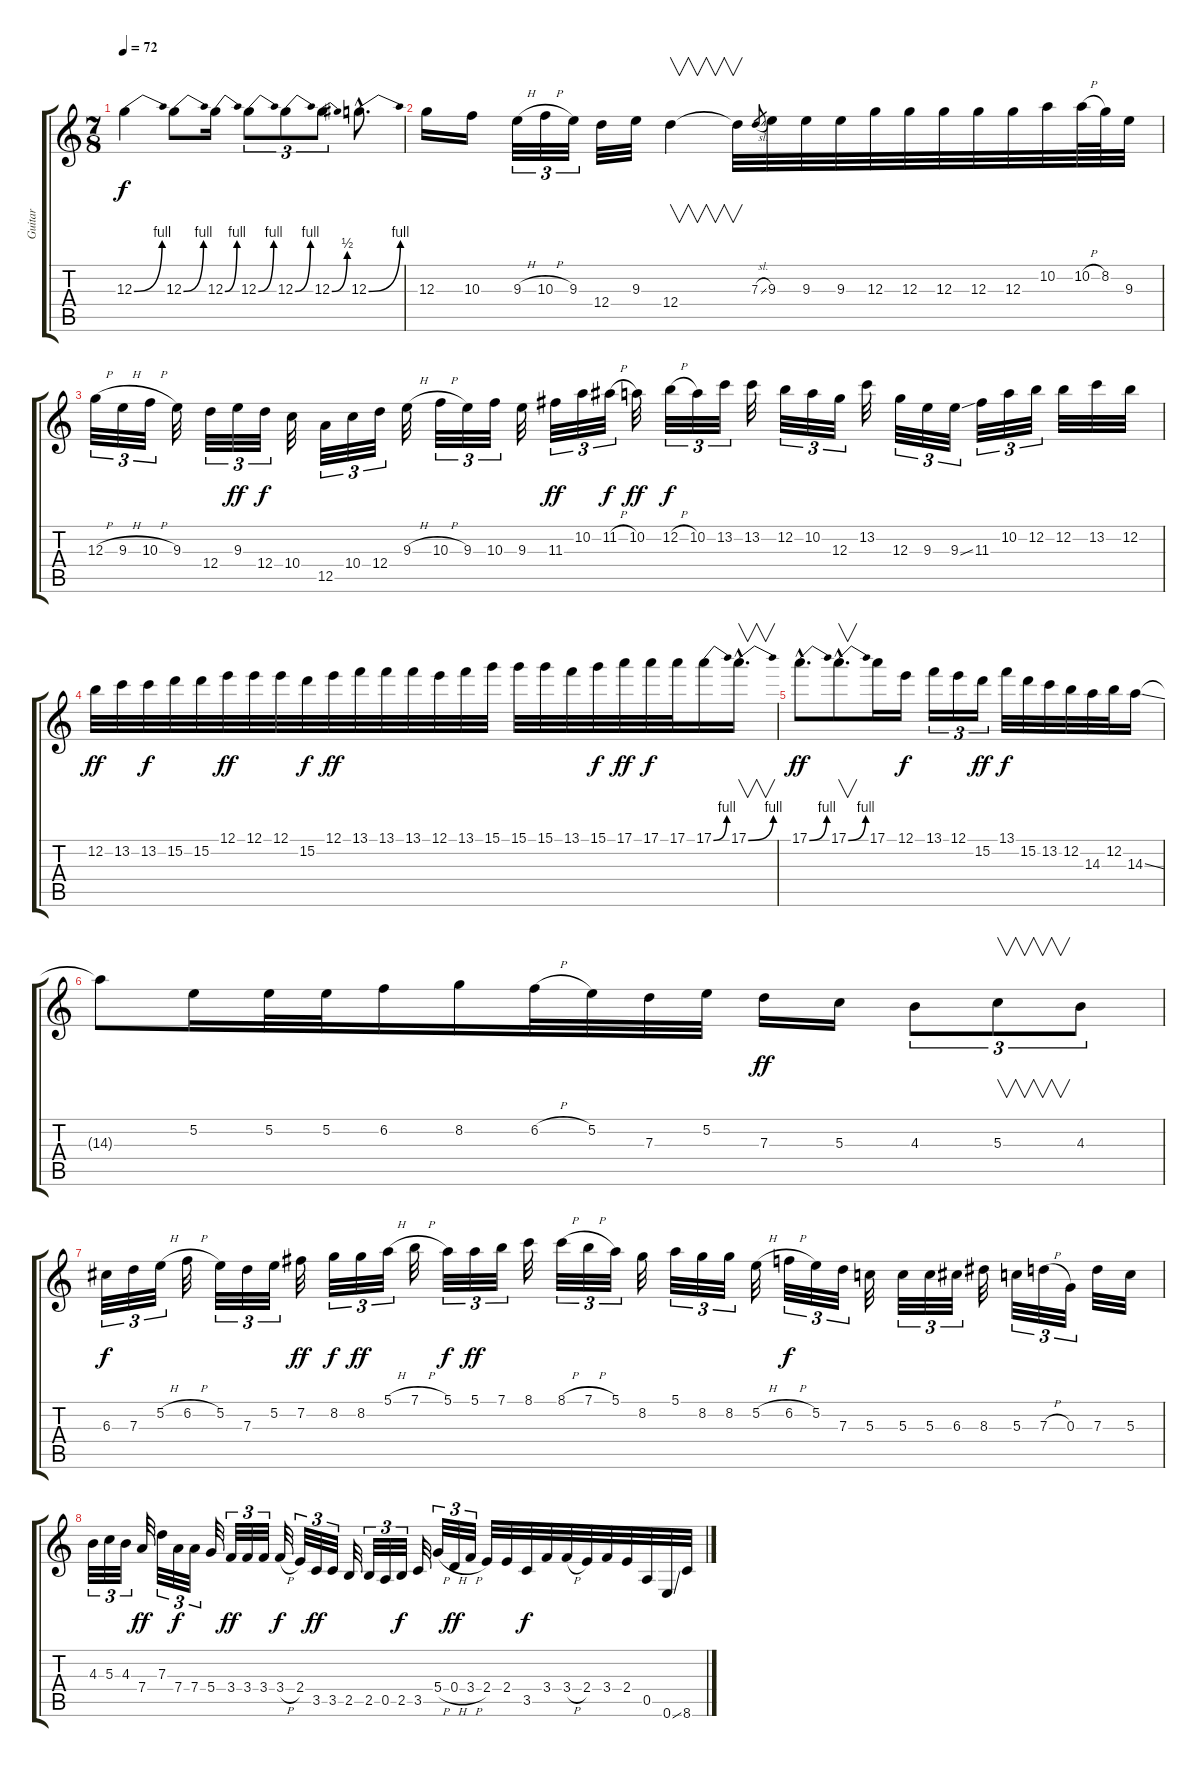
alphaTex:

\track ("Guitar" "Guitar") {instrument electricguitarclean}
\staff {score tabs}
\tuning (E4 B3 G3 D3 A2 E2) {hide}
\ts (7 8)
\tempo 72
\clef g2
\ks c
12.3{be (bend 0 0 60 4)}.4{dy f} 12.3{be (bend 0 0 60 4)}.8 12.3{be (bend 0 0 60 4)}.16 12.3{be (bend 0 0 60 4)}.8{tu (3 2)} 12.3{be (bend 0 0 60 4)}.8{tu (3 2)} 12.3{be (bend 0 0 60 2)}.8{tu (3 2)} 12.3{be (bend 0 0 60 4) hac}.8{d} |
12.3.16 10.3.16 9.3{h}.32{tu (3 2)} 10.3{h}.32{tu (3 2)} 9.3.32{tu (3 2)} 12.4.32 9.3.32 12.4.4{v} 12.4{t}.32{v} 7.3{sl}.8{gr} 9.3.32 9.3.32 9.3.32 12.3.32 12.3.32 12.3.32 12.3.32 12.3.32 10.2.32 10.2{h}.64 8.2.64 9.3.32 |
12.3{h}.32{tu (3 2)} 9.3{h}.32{tu (3 2)} 10.3{h}.32{tu (3 2)} 9.3.32 12.4.32{tu (3 2)} 9.3.32{tu (3 2) dy ff} 12.4.32{tu (3 2) dy f} 10.4.32 12.5.32{tu (3 2)} 10.4.32{tu (3 2)} 12.4.32{tu (3 2)} 9.3{h}.32 10.3{h}.32{tu (3 2)} 9.3.32{tu (3 2)} 10.3.32{tu (3 2)} 9.3.32 11.3.32{tu (3 2) dy ff} 10.2.32{tu (3 2)} 11.2{h}.32{tu (3 2) dy f} 10.2.32{dy ff} 12.2{h}.32{tu (3 2) dy f} 10.2.32{tu (3 2)} 13.2.32{tu (3 2)} 13.2.32 12.2.32{tu (3 2)} 10.2.32{tu (3 2)} 12.3.32{tu (3 2)} 13.2.32 12.3.32{tu (3 2)} 9.3.32{tu (3 2)} 9.3{ss}.32{tu (3 2)} 11.3.32{tu (3 2)} 10.2.32{tu (3 2)} 12.2.32{tu (3 2)} 12.2.32 13.2.32 12.2.32 |
12.2.32{dy ff} 13.2.32 13.2.32{dy f} 15.2.32 15.2.32 12.1.32{dy ff} 12.1.32 12.1.32 15.2.32{dy f} 12.1.32{dy ff} 13.1.32 13.1.32 13.1.32 12.1.32 13.1.32 15.1.32 15.1.32 15.1.32 13.1.32 15.1.32{dy f} 17.1.32{dy ff} 17.1.32{dy f} 17.1.32 17.1{be (bend 0 0 60 4)}.16 17.1{be (bend 0 0 60 4) hac}.16{v d} |
17.1{be (bend 0 0 60 4) hac}.8{d dy ff} 17.1{be (bend 0 0 60 4) hac}.8{v d} 17.1.16 12.1.16{dy f} 13.1.16{tu (3 2)} 12.1.16{tu (3 2)} 15.2.16{tu (3 2) dy ff} 13.1.32{dy f} 15.2.32 13.2.32 12.2.32 14.3.32 12.2.32 14.3{ss}.16 |
14.3{t}.8 5.2.16 5.2.32 5.2.32 6.2.16 8.2.16 6.2{h}.32 5.2.32 7.3.32 5.2.32 7.3.16{dy ff} 5.3.16 4.3.8{tu (3 2)} 5.3.8{v tu (3 2)} 4.3.8{tu (3 2)} |
6.3.32{tu (3 2) dy f} 7.3.32{tu (3 2)} 5.2{h}.32{tu (3 2)} 6.2{h}.32 5.2.32{tu (3 2)} 7.3.32{tu (3 2)} 5.2.32{tu (3 2)} 7.2.32{dy ff} 8.2.32{tu (3 2) dy f} 8.2.32{tu (3 2) dy ff} 5.1{h}.32{tu (3 2)} 7.1{h}.32 5.1.32{tu (3 2) dy f} 5.1.32{tu (3 2) dy ff} 7.1.32{tu (3 2)} 8.1.32 8.1{h}.32{tu (3 2)} 7.1{h}.32{tu (3 2)} 5.1.32{tu (3 2)} 8.2.32 5.1.32{tu (3 2)} 8.2.32{tu (3 2)} 8.2.32{tu (3 2)} 5.2{h}.32 6.2{h}.32{tu (3 2) dy f} 5.2.32{tu (3 2)} 7.3.32{tu (3 2)} 5.3.32 5.3.32{tu (3 2)} 5.3.32{tu (3 2)} 6.3.32{tu (3 2)} 8.3.32 5.3.32{tu (3 2)} 7.3{h}.32{tu (3 2)} 0.3.32{tu (3 2)} 7.3.32 5.3.32 |
4.3.32{tu (3 2)} 5.3.32{tu (3 2)} 4.3.32{tu (3 2)} 7.4.32{dy ff} 7.3.32{tu (3 2)} 7.4.32{tu (3 2) dy f} 7.4.32{tu (3 2)} 5.4.32 3.4.32{tu (3 2) dy ff} 3.4.32{tu (3 2)} 3.4.32{tu (3 2)} 3.4{h}.32{dy f} 2.4.32{tu (3 2)} 3.5.32{tu (3 2) dy ff} 3.5.32{tu (3 2)} 2.5.32 2.5.32{tu (3 2)} 0.5.32{tu (3 2)} 2.5.32{tu (3 2) dy f} 3.5.32 5.4{h}.32{tu (3 2)} 0.4{h}.32{tu (3 2) dy ff} 3.4{h}.32{tu (3 2)} 2.4.32 2.4.32 3.5.32{dy f} 3.4.32 3.4{h}.32 2.4.32 3.4.32 2.4.32 0.5.32 0.6{ss}.32 8.6.32
